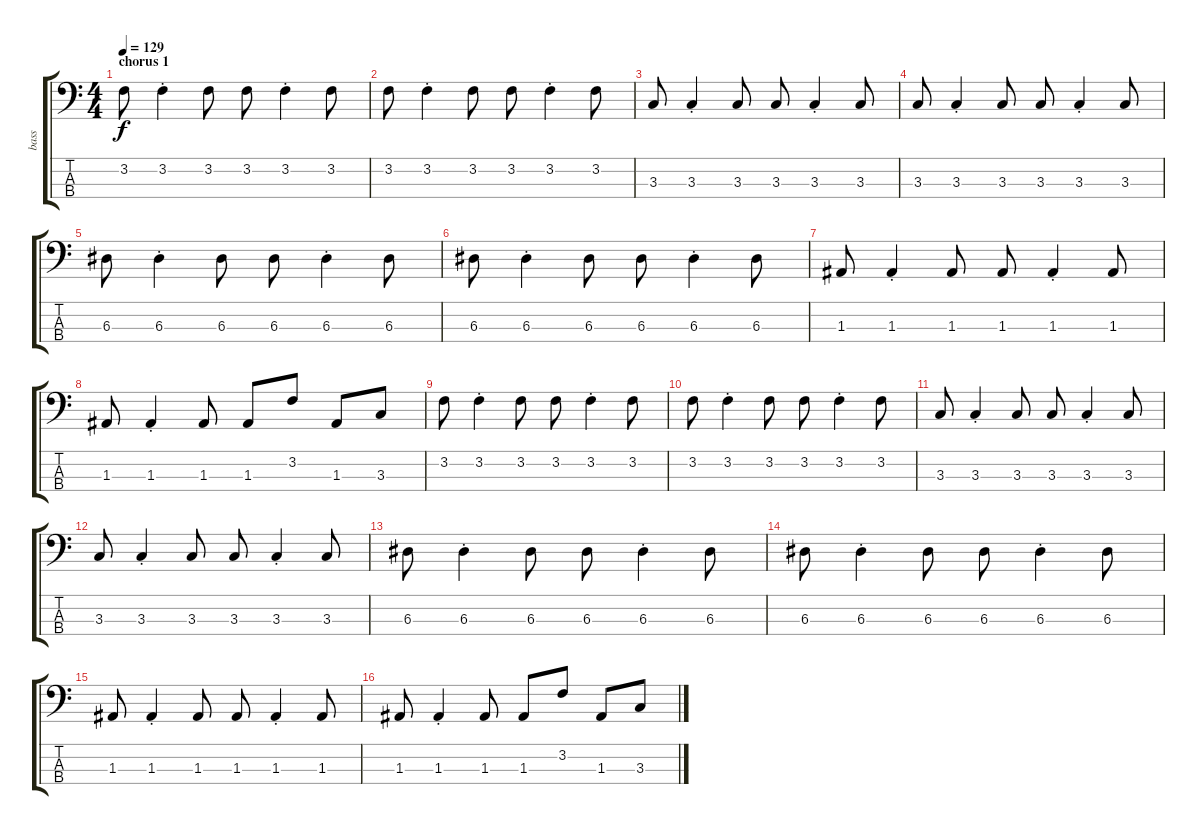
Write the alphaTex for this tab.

\track ("bass" "bass") {instrument electricbasspick}
\staff {score tabs}
\tuning (G2 D2 A1 E1) {hide}
\ts (4 4)
\section ("" "chorus 1")
\tempo 129
\clef f4
\ks c
3.2.8{dy f} 3.2{st}.4 3.2.8 3.2.8 3.2{st}.4 3.2.8 |
3.2.8 3.2{st}.4 3.2.8 3.2.8 3.2{st}.4 3.2.8 |
3.3.8 3.3{st}.4 3.3.8 3.3.8 3.3{st}.4 3.3.8 |
3.3.8 3.3{st}.4 3.3.8 3.3.8 3.3{st}.4 3.3.8 |
6.3.8 6.3{st}.4 6.3.8 6.3.8 6.3{st}.4 6.3.8 |
6.3.8 6.3{st}.4 6.3.8 6.3.8 6.3{st}.4 6.3.8 |
1.3.8 1.3{st}.4 1.3.8 1.3.8 1.3{st}.4 1.3.8 |
1.3.8 1.3{st}.4 1.3.8 1.3.8 3.2.8 1.3.8 3.3.8 |
3.2.8 3.2{st}.4 3.2.8 3.2.8 3.2{st}.4 3.2.8 |
3.2.8 3.2{st}.4 3.2.8 3.2.8 3.2{st}.4 3.2.8 |
3.3.8 3.3{st}.4 3.3.8 3.3.8 3.3{st}.4 3.3.8 |
3.3.8 3.3{st}.4 3.3.8 3.3.8 3.3{st}.4 3.3.8 |
6.3.8 6.3{st}.4 6.3.8 6.3.8 6.3{st}.4 6.3.8 |
6.3.8 6.3{st}.4 6.3.8 6.3.8 6.3{st}.4 6.3.8 |
1.3.8 1.3{st}.4 1.3.8 1.3.8 1.3{st}.4 1.3.8 |
1.3.8 1.3{st}.4 1.3.8 1.3.8 3.2.8 1.3.8 3.3.8
